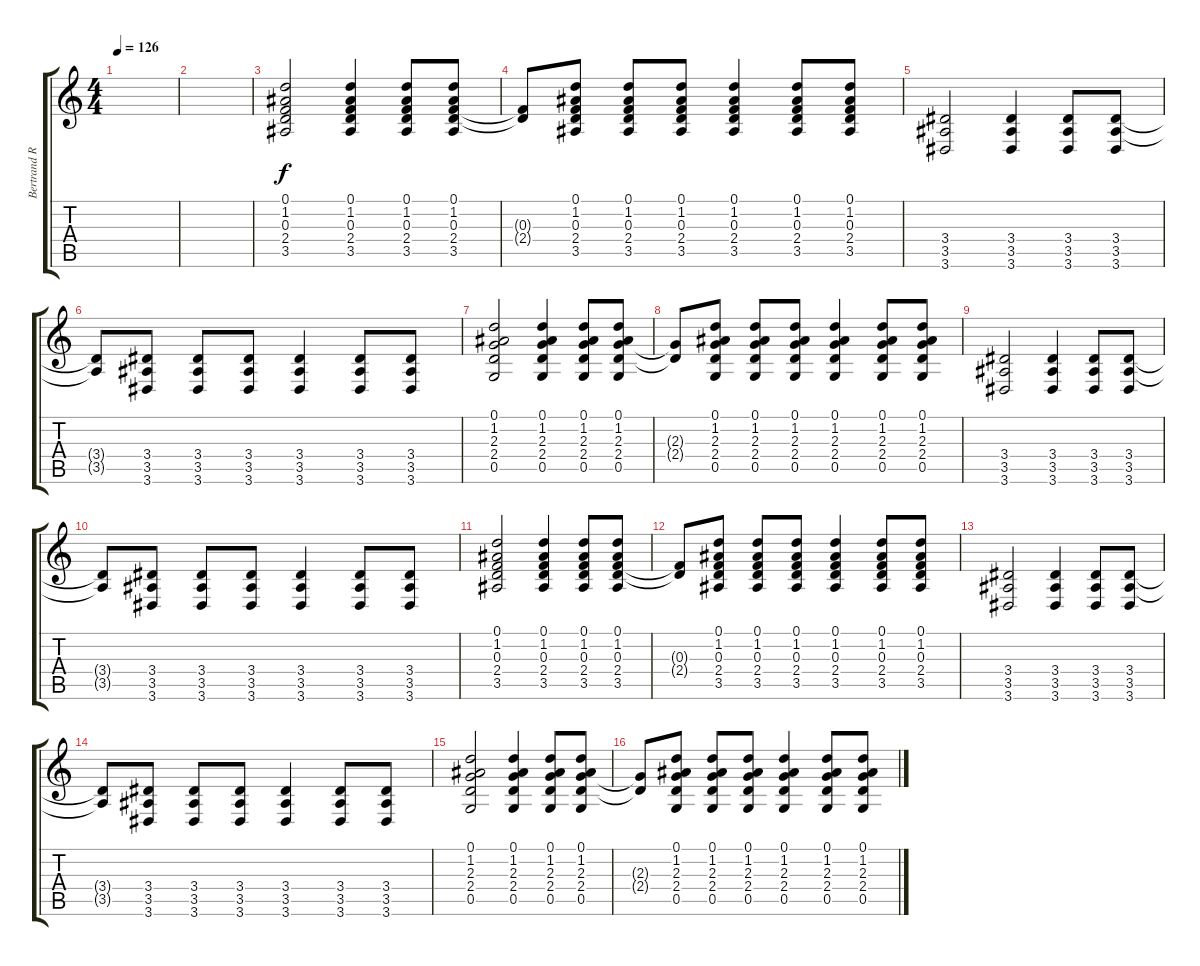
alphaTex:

\track ("Bertrand Rhythem" "Bertrand R") {instrument overdrivenguitar}
\staff {score tabs}
\tuning (D4 A3 F3 C3 G2 C2) {hide}
\ts (4 4)
\tempo 126
\clef g2
\ks c
|
|
(0.1 1.2 0.3 2.4 3.5).2 (0.1 1.2 0.3 2.4 3.5).4 (0.1 1.2 0.3 2.4 3.5).8 (0.1 1.2 0.3 2.4 3.5).8 |
(0.3{t} 2.4{t}).8 (0.1 1.2 0.3 2.4 3.5).8 (0.1 1.2 0.3 2.4 3.5).8 (0.1 1.2 0.3 2.4 3.5).8 (0.1 1.2 0.3 2.4 3.5).4 (0.1 1.2 0.3 2.4 3.5).8 (0.1 1.2 0.3 2.4 3.5).8 |
(3.4 3.5 3.6).2 (3.4 3.5 3.6).4 (3.4 3.5 3.6).8 (3.4 3.5 3.6).8 |
(3.4{t} 3.5{t}).8 (3.4 3.5 3.6).8 (3.4 3.5 3.6).8 (3.4 3.5 3.6).8 (3.4 3.5 3.6).4 (3.4 3.5 3.6).8 (3.4 3.5 3.6).8 |
(0.1 1.2 2.3 2.4 0.5).2 (0.1 1.2 2.3 2.4 0.5).4 (0.1 1.2 2.3 2.4 0.5).8 (0.1 1.2 2.3 2.4 0.5).8 |
(2.3{t} 2.4{t}).8 (0.1 1.2 2.3 2.4 0.5).8 (0.1 1.2 2.3 2.4 0.5).8 (0.1 1.2 2.3 2.4 0.5).8 (0.1 1.2 2.3 2.4 0.5).4 (0.1 1.2 2.3 2.4 0.5).8 (0.1 1.2 2.3 2.4 0.5).8 |
(3.4 3.5 3.6).2 (3.4 3.5 3.6).4 (3.4 3.5 3.6).8 (3.4 3.5 3.6).8 |
(3.4{t} 3.5{t}).8 (3.4 3.5 3.6).8 (3.4 3.5 3.6).8 (3.4 3.5 3.6).8 (3.4 3.5 3.6).4 (3.4 3.5 3.6).8 (3.4 3.5 3.6).8 |
(0.1 1.2 0.3 2.4 3.5).2 (0.1 1.2 0.3 2.4 3.5).4 (0.1 1.2 0.3 2.4 3.5).8 (0.1 1.2 0.3 2.4 3.5).8 |
(0.3{t} 2.4{t}).8 (0.1 1.2 0.3 2.4 3.5).8 (0.1 1.2 0.3 2.4 3.5).8 (0.1 1.2 0.3 2.4 3.5).8 (0.1 1.2 0.3 2.4 3.5).4 (0.1 1.2 0.3 2.4 3.5).8 (0.1 1.2 0.3 2.4 3.5).8 |
(3.4 3.5 3.6).2 (3.4 3.5 3.6).4 (3.4 3.5 3.6).8 (3.4 3.5 3.6).8 |
(3.4{t} 3.5{t}).8 (3.4 3.5 3.6).8 (3.4 3.5 3.6).8 (3.4 3.5 3.6).8 (3.4 3.5 3.6).4 (3.4 3.5 3.6).8 (3.4 3.5 3.6).8 |
(0.1 1.2 2.3 2.4 0.5).2 (0.1 1.2 2.3 2.4 0.5).4 (0.1 1.2 2.3 2.4 0.5).8 (0.1 1.2 2.3 2.4 0.5).8 |
(2.3{t} 2.4{t}).8 (0.1 1.2 2.3 2.4 0.5).8 (0.1 1.2 2.3 2.4 0.5).8 (0.1 1.2 2.3 2.4 0.5).8 (0.1 1.2 2.3 2.4 0.5).4 (0.1 1.2 2.3 2.4 0.5).8 (0.1 1.2 2.3 2.4 0.5).8
